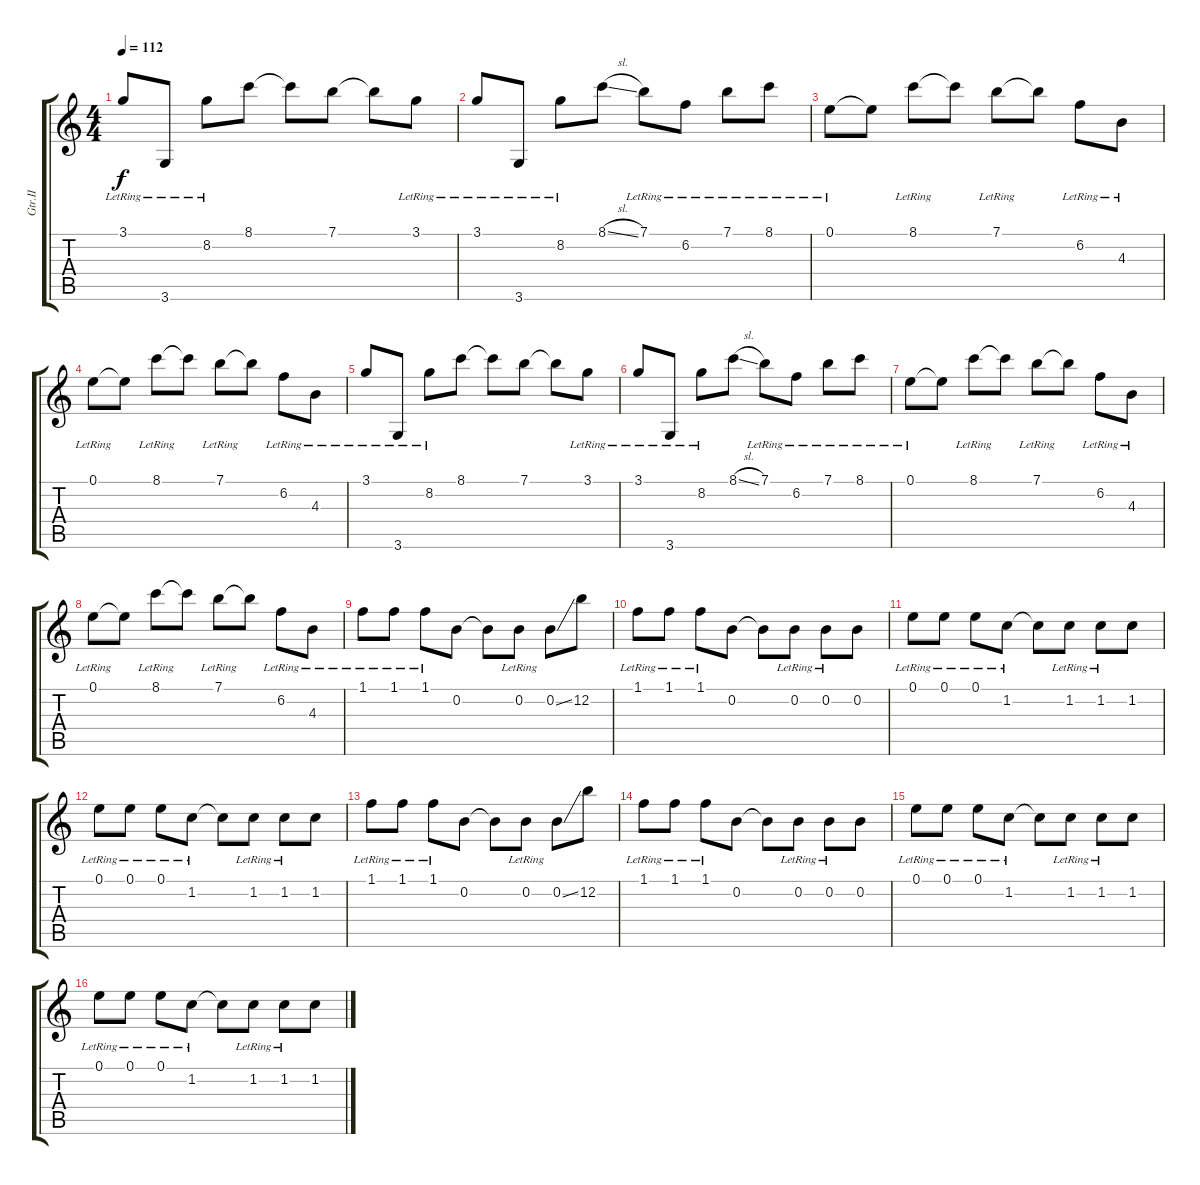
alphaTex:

\track ("Gtr.II" "Gtr.II") {instrument overdrivenguitar}
\staff {score tabs}
\tuning (E4 B3 G3 D3 A2 E2) {hide}
\ts (4 4)
\tempo 112
\clef g2
\ks c
3.1{lr}.8{dy f} 3.6{lr}.8 8.2{lr}.8 8.1.8 8.1{t}.8 7.1.8 7.1{t}.8 3.1{lr}.8 |
3.1{lr}.8 3.6{lr}.8 8.2{lr}.8 8.1{sl}.8 7.1{lr}.8 6.2{lr}.8 7.1{lr}.8 8.1{lr}.8 |
0.1{lr}.8 0.1{t}.8 8.1{lr}.8 8.1{t}.8 7.1{lr}.8 7.1{t}.8 6.2{lr}.8 4.3{lr}.8 |
0.1{lr}.8 0.1{t}.8 8.1{lr}.8 8.1{t}.8 7.1{lr}.8 7.1{t}.8 6.2{lr}.8 4.3{lr}.8 |
3.1{lr}.8 3.6{lr}.8 8.2{lr}.8 8.1.8 8.1{t}.8 7.1.8 7.1{t}.8 3.1{lr}.8 |
3.1{lr}.8 3.6{lr}.8 8.2{lr}.8 8.1{sl}.8 7.1{lr}.8 6.2{lr}.8 7.1{lr}.8 8.1{lr}.8 |
0.1{lr}.8 0.1{t}.8 8.1{lr}.8 8.1{t}.8 7.1{lr}.8 7.1{t}.8 6.2{lr}.8 4.3{lr}.8 |
0.1{lr}.8 0.1{t}.8 8.1{lr}.8 8.1{t}.8 7.1{lr}.8 7.1{t}.8 6.2{lr}.8 4.3{lr}.8 |
1.1{lr}.8 1.1{lr}.8 1.1{lr}.8 0.2.8 0.2{t}.8 0.2{lr}.8 0.2{ss}.8 12.2.8 |
1.1{lr}.8 1.1{lr}.8 1.1{lr}.8 0.2.8 0.2{t}.8 0.2{lr}.8 0.2{lr}.8 0.2.8 |
0.1{lr}.8 0.1{lr}.8 0.1{lr}.8 1.2{lr}.8 1.2{t}.8 1.2{lr}.8 1.2{lr}.8 1.2.8 |
0.1{lr}.8 0.1{lr}.8 0.1{lr}.8 1.2{lr}.8 1.2{t}.8 1.2{lr}.8 1.2{lr}.8 1.2.8 |
1.1{lr}.8 1.1{lr}.8 1.1{lr}.8 0.2.8 0.2{t}.8 0.2{lr}.8 0.2{ss}.8 12.2.8 |
1.1{lr}.8 1.1{lr}.8 1.1{lr}.8 0.2.8 0.2{t}.8 0.2{lr}.8 0.2{lr}.8 0.2.8 |
0.1{lr}.8 0.1{lr}.8 0.1{lr}.8 1.2{lr}.8 1.2{t}.8 1.2{lr}.8 1.2{lr}.8 1.2.8 |
0.1{lr}.8 0.1{lr}.8 0.1{lr}.8 1.2{lr}.8 1.2{t}.8 1.2{lr}.8 1.2{lr}.8 1.2.8
